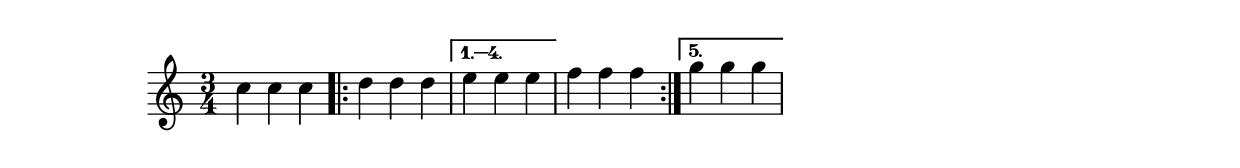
%% DO NOT EDIT this file manually; it is automatically
%% generated from LSR http://lsr.dsi.unimi.it
%% Make any changes in LSR itself, or in Documentation/snippets/new/ ,
%% and then run scripts/auxiliar/makelsr.py
%%
%% This file is in the public domain.
\version "2.14.2"

\header {
  lsrtags = "repeats"

%% Translation of GIT committish: b482c3e5b56c3841a88d957e0ca12964bd3e64fa
  texidoces = "
De forma predeterminada, los corchetes de primera y segunda vez se
trazan encima de los finales alternativos completos, pero es posible
acortartlos estableciendo un valor cierto para
@code{voltaSpannerDuration}.  En el ejemplo siguiente, el corchete
sólo dura un compás, que corresponde a una duración de 3/4.

"
  doctitlees = "Acortar los corchetes de primera y segunda vez"


%% Translation of GIT committish: 0a868be38a775ecb1ef935b079000cebbc64de40
  texidocde = "
Volta-Klammern werden normalerweise über alle Noten der Klammer gezogen, aber
es ist möglich sie zu verkürzen.  Hierzu muss
@code{voltaSpannerDuration} definiert werden, in dem Beispiel etwa als
3/4, sodass die Klammer nur einen Takt dauert.

"
  doctitlede = "Volta-Klammern verkürzen"

%% Translation of GIT committish: 28097cf54698db364afeb75658e4c8e0e0ccd716
  texidocfr = "
Les crochets indiquant les fins alternatives s'étalent tout au long de
celles-ci.  On peut les raccourcir en jouant sur la propriété
@code{voltaSpannerDuration}.  Dans l'exemple suivant, le crochet ne se
prolonge que sur une mesure à 3/4.

"
  doctitlefr = "Diminution de la taille du crochet d'alternative"

  texidoc = "
By default, the volta brackets will be drawn over all of the
alternative music, but it is possible to shorten them by setting
@code{voltaSpannerDuration}.  In the next example, the bracket only
lasts one measure, which is a duration of 3/4.

"
  doctitle = "Shortening volta brackets"
} % begin verbatim


\relative c'' {
  \time 3/4
  c4 c c
  \set Score.voltaSpannerDuration = #(ly:make-moment 3 4)
  \repeat volta 5 { d4 d d }
  \alternative {
    {
      e4 e e
      f4 f f
    }
    { g4 g g }
  }
}

